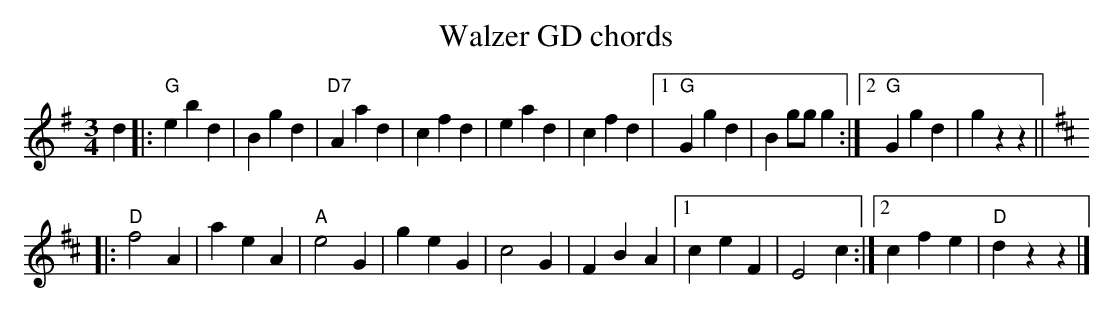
X:1
T: Walzer GD chords
M:3/4
L:1/4
K:G %%MIDI gchordon
d |: "G"e b d | B g d | "D7"A a d | c f d | e a d | c f d |1 "G"G g d | B g/g/ g :|2 "G"G g d | g zz ||
K:D
|: "D"f2 A | a e A | "A"e2 G | g e G | c2 G | F B A |1 c e F | E2 c :|2 c f e | "D"d zz |]
